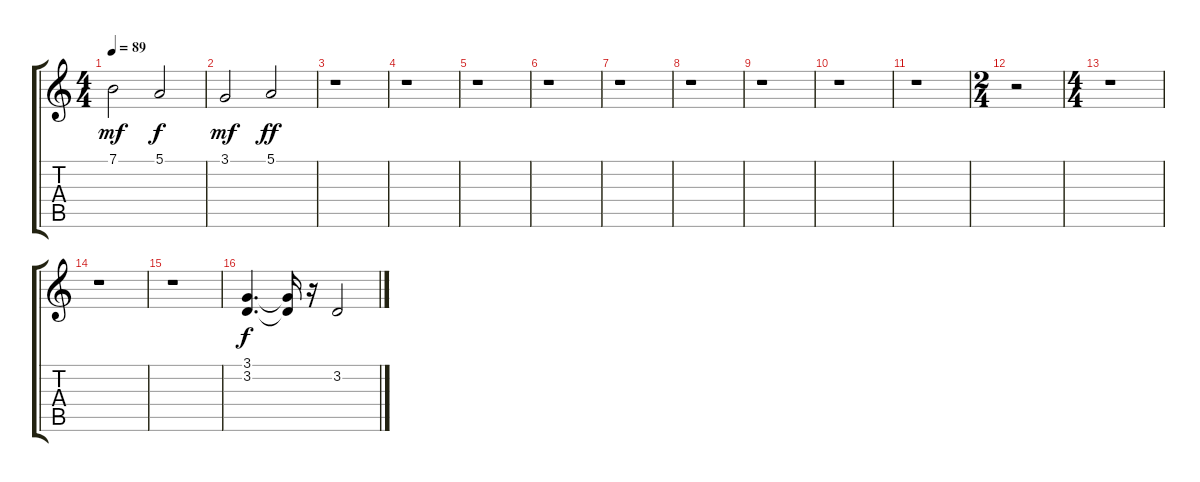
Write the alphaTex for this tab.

\track "" {instrument tangoaccordion}
\staff {score tabs}
\tuning (E4 B3 G3 D3 A2 E2) {hide}
\ts (4 4)
\tempo 89
\clef g2
\ks c
7.1.2{dy mf} 5.1.2{dy f} |
3.1.2{dy mf} 5.1.2{dy ff} |
r.1 |
r.1 |
r.1 |
r.1 |
r.1 |
r.1 |
r.1 |
r.1 |
r.1 |
\ts (2 4)
r.2 |
\ts (4 4)
r.1 |
r.1 |
r.1 |
(3.1 3.2).4{d dy f} (3.1{t} 3.2{t}).16 r.16 3.2.2
